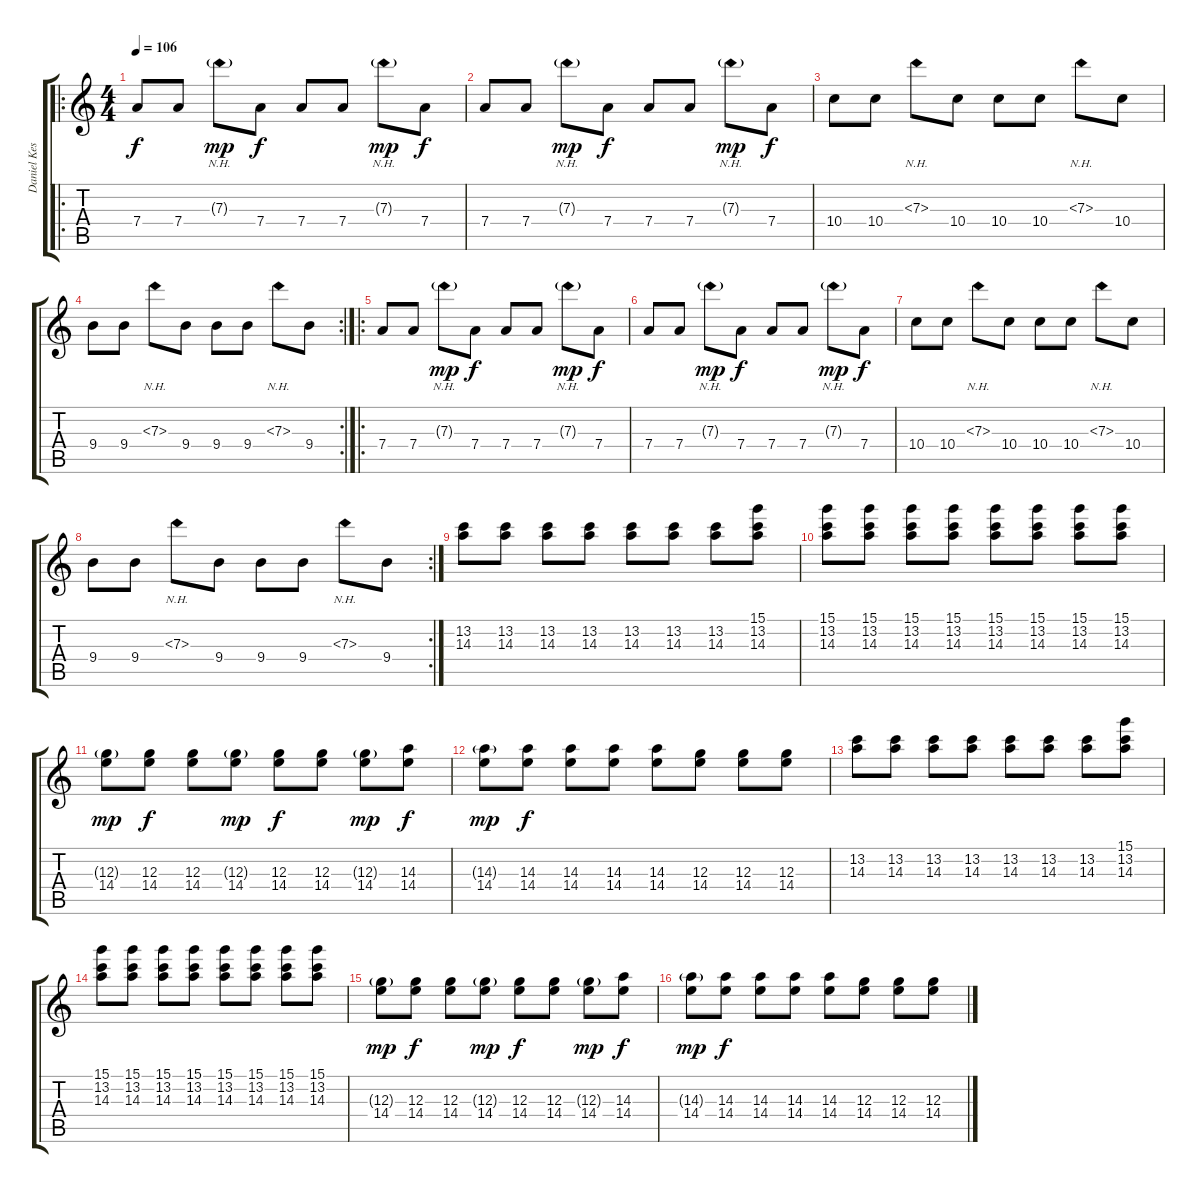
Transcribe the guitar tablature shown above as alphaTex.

\track ("Daniel Kessler (Guitar 1)" "Daniel Kes") {instrument overdrivenguitar}
\staff {score tabs}
\tuning (E4 B3 G3 D3 A2 E2) {hide}
\ro
\ts (4 4)
\tempo 106
\clef g2
\ks c
7.4.8{dy f} 7.4.8 7.3{nh g}.8{dy mp} 7.4.8{dy f} 7.4.8 7.4.8 7.3{nh g}.8{dy mp} 7.4.8{dy f} |
7.4.8 7.4.8 7.3{nh g}.8{dy mp} 7.4.8{dy f} 7.4.8 7.4.8 7.3{nh g}.8{dy mp} 7.4.8{dy f} |
10.4.8 10.4.8 7.3{nh}.8 10.4.8 10.4.8 10.4.8 7.3{nh}.8 10.4.8 |
\rc 2
9.4.8 9.4.8 7.3{nh}.8 9.4.8 9.4.8 9.4.8 7.3{nh}.8 9.4.8 |
\ro
7.4.8 7.4.8 7.3{nh g}.8{dy mp} 7.4.8{dy f} 7.4.8 7.4.8 7.3{nh g}.8{dy mp} 7.4.8{dy f} |
7.4.8 7.4.8 7.3{nh g}.8{dy mp} 7.4.8{dy f} 7.4.8 7.4.8 7.3{nh g}.8{dy mp} 7.4.8{dy f} |
10.4.8 10.4.8 7.3{nh}.8 10.4.8 10.4.8 10.4.8 7.3{nh}.8 10.4.8 |
\rc 2
9.4.8 9.4.8 7.3{nh}.8 9.4.8 9.4.8 9.4.8 7.3{nh}.8 9.4.8 |
(13.2 14.3).8 (13.2 14.3).8 (13.2 14.3).8 (13.2 14.3).8 (13.2 14.3).8 (13.2 14.3).8 (13.2 14.3).8 (15.1 13.2 14.3).8 |
(15.1 13.2 14.3).8 (15.1 13.2 14.3).8 (15.1 13.2 14.3).8 (15.1 13.2 14.3).8 (15.1 13.2 14.3).8 (15.1 13.2 14.3).8 (15.1 13.2 14.3).8 (15.1 13.2 14.3).8 |
(12.3{g} 14.4).8{dy mp} (12.3 14.4).8{dy f} (12.3 14.4).8 (12.3{g} 14.4).8{dy mp} (12.3 14.4).8{dy f} (12.3 14.4).8 (12.3{g} 14.4).8{dy mp} (14.3 14.4).8{dy f} |
(14.3{g} 14.4).8{dy mp} (14.3 14.4).8{dy f} (14.3 14.4).8 (14.3 14.4).8 (14.3 14.4).8 (12.3 14.4).8 (12.3 14.4).8 (12.3 14.4).8 |
(13.2 14.3).8 (13.2 14.3).8 (13.2 14.3).8 (13.2 14.3).8 (13.2 14.3).8 (13.2 14.3).8 (13.2 14.3).8 (15.1 13.2 14.3).8 |
(15.1 13.2 14.3).8 (15.1 13.2 14.3).8 (15.1 13.2 14.3).8 (15.1 13.2 14.3).8 (15.1 13.2 14.3).8 (15.1 13.2 14.3).8 (15.1 13.2 14.3).8 (15.1 13.2 14.3).8 |
(12.3{g} 14.4).8{dy mp} (12.3 14.4).8{dy f} (12.3 14.4).8 (12.3{g} 14.4).8{dy mp} (12.3 14.4).8{dy f} (12.3 14.4).8 (12.3{g} 14.4).8{dy mp} (14.3 14.4).8{dy f} |
(14.3{g} 14.4).8{dy mp} (14.3 14.4).8{dy f} (14.3 14.4).8 (14.3 14.4).8 (14.3 14.4).8 (12.3 14.4).8 (12.3 14.4).8 (12.3 14.4).8
